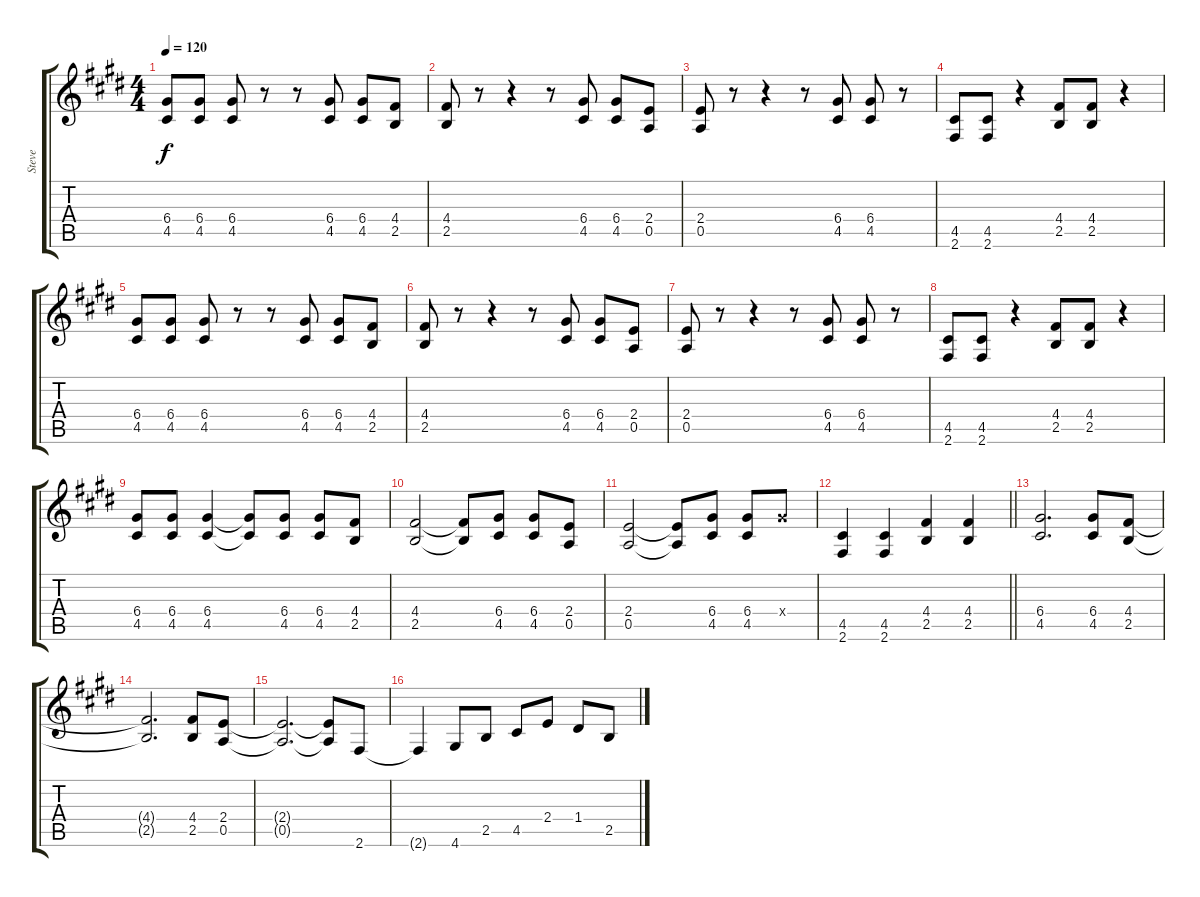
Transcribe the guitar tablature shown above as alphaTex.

\track ("Steve" "Steve") {instrument distortionguitar}
\staff {score tabs}
\tuning (E4 B3 G3 D3 A2 E2) {hide}
\ts (4 4)
\tempo 120
\clef g2
\ks c#minor
(6.4 4.5).8{dy f} (6.4 4.5).8 (6.4 4.5).8 r.8 r.8 (6.4 4.5).8 (6.4 4.5).8 (4.4 2.5).8 |
(4.4 2.5).8 r.8 r.4 r.8 (6.4 4.5).8 (6.4 4.5).8 (2.4 0.5).8 |
(2.4 0.5).8 r.8 r.4 r.8 (6.4 4.5).8 (6.4 4.5).8 r.8 |
(4.5 2.6).8 (4.5 2.6).8 r.4 (4.4 2.5).8 (4.4 2.5).8 r.4 |
(6.4 4.5).8 (6.4 4.5).8 (6.4 4.5).8 r.8 r.8 (6.4 4.5).8 (6.4 4.5).8 (4.4 2.5).8 |
(4.4 2.5).8 r.8 r.4 r.8 (6.4 4.5).8 (6.4 4.5).8 (2.4 0.5).8 |
(2.4 0.5).8 r.8 r.4 r.8 (6.4 4.5).8 (6.4 4.5).8 r.8 |
(4.5 2.6).8 (4.5 2.6).8 r.4 (4.4 2.5).8 (4.4 2.5).8 r.4 |
(6.4 4.5).8 (6.4 4.5).8 (6.4 4.5).4 (6.4{t} 4.5{t}).8 (6.4 4.5).8 (6.4 4.5).8 (4.4 2.5).8 |
(4.4 2.5).2 (4.4{t} 2.5{t}).8 (6.4 4.5).8 (6.4 4.5).8 (2.4 0.5).8 |
(2.4 0.5).2 (2.4{t} 0.5{t}).8 (6.4 4.5).8 (6.4 4.5).8 6.4{x}.8 |
\barLineRight lightlight
(4.5 2.6).4 (4.5 2.6).4 (4.4 2.5).4 (4.4 2.5).4 |
(6.4 4.5).2{d} (6.4 4.5).8 (4.4 2.5).8 |
(4.4{t} 2.5{t}).2{d} (4.4 2.5).8 (2.4 0.5).8 |
(2.4{t} 0.5{t}).2{d} (2.4{t} 0.5{t}).8 2.6.8 |
2.6{t}.4 4.6.8 2.5.8 4.5.8 2.4.8 1.4.8 2.5.8
